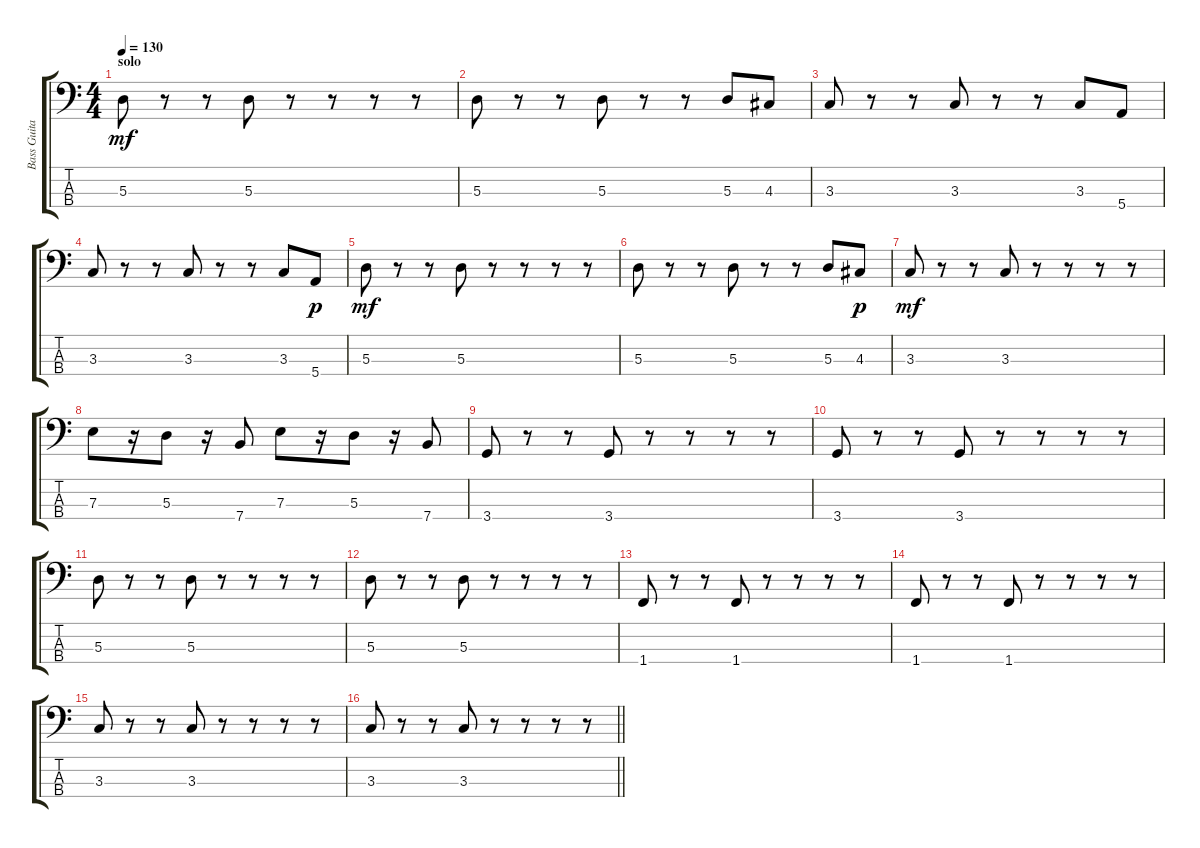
\track ("Bass Guitar" "Bass Guita") {instrument electricbassfinger}
\staff {score tabs}
\tuning (G2 D2 A1 E1) {hide}
\ts (4 4)
\section ("" "solo")
\tempo 130
\clef f4
\ks c
5.3.8{dy mf} r.8 r.8 5.3.8 r.8 r.8 r.8 r.8 |
5.3.8 r.8 r.8 5.3.8 r.8 r.8 5.3.8 4.3.8 |
3.3.8 r.8 r.8 3.3.8 r.8 r.8 3.3.8 5.4.8 |
3.3.8 r.8 r.8 3.3.8 r.8 r.8 3.3.8 5.4.8{dy p} |
5.3.8{dy mf} r.8 r.8 5.3.8 r.8 r.8 r.8 r.8 |
5.3.8 r.8 r.8 5.3.8 r.8 r.8 5.3.8 4.3.8{dy p} |
3.3.8{dy mf} r.8 r.8 3.3.8 r.8 r.8 r.8 r.8 |
7.3.8 r.16 5.3.8 r.16 7.4.8 7.3.8 r.16 5.3.8 r.16 7.4.8 |
3.4.8 r.8 r.8 3.4.8 r.8 r.8 r.8 r.8 |
3.4.8 r.8 r.8 3.4.8 r.8 r.8 r.8 r.8 |
5.3.8 r.8 r.8 5.3.8 r.8 r.8 r.8 r.8 |
5.3.8 r.8 r.8 5.3.8 r.8 r.8 r.8 r.8 |
1.4.8 r.8 r.8 1.4.8 r.8 r.8 r.8 r.8 |
1.4.8 r.8 r.8 1.4.8 r.8 r.8 r.8 r.8 |
3.3.8 r.8 r.8 3.3.8 r.8 r.8 r.8 r.8 |
\barLineRight lightlight
3.3.8 r.8 r.8 3.3.8 r.8 r.8 r.8 r.8
